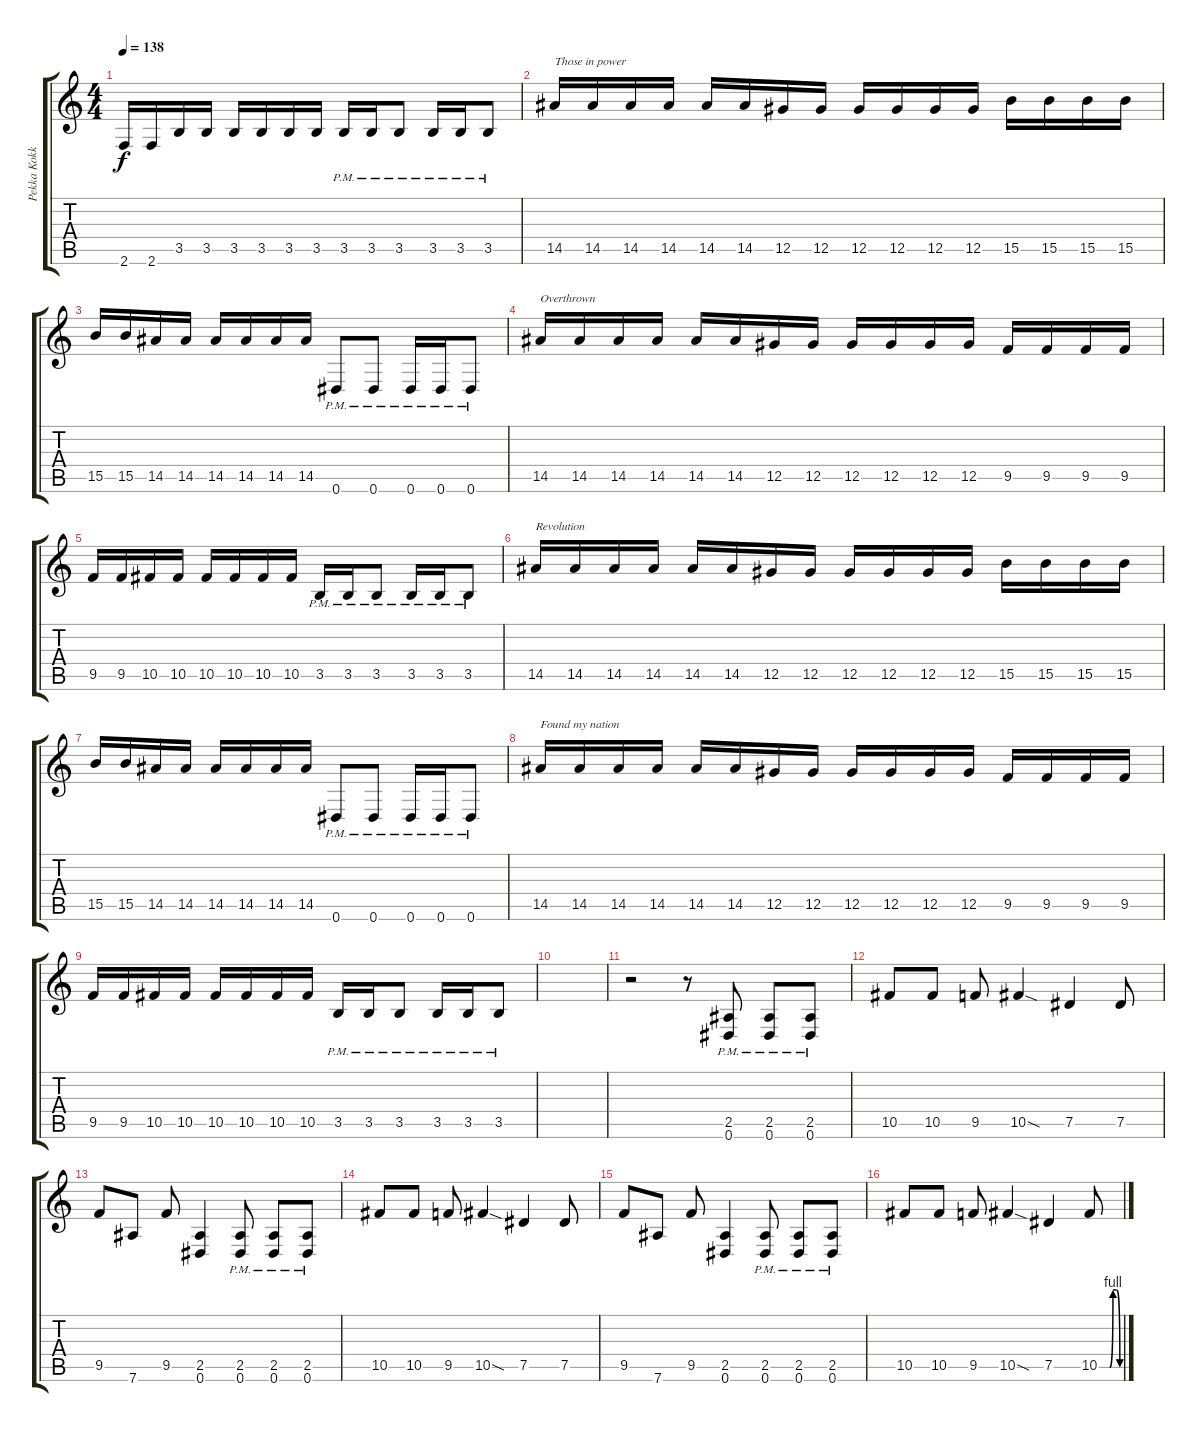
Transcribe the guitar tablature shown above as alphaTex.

\track ("Pekka Kokko" "Pekka Kokk") {instrument distortionguitar}
\staff {score tabs}
\tuning (Eb4 Bb3 Gb3 Db3 Ab2 Eb2) {hide}
\ts (4 4)
\tempo 138
\clef g2
\ks c
2.6.16{dy f} 2.6.16 3.5.16 3.5.16 3.5.16 3.5.16 3.5.16 3.5.16 3.5{pm}.16 3.5{pm}.16 3.5{pm}.8 3.5{pm}.16 3.5{pm}.16 3.5{pm}.8 |
14.5.16{txt "Those in power"} 14.5.16 14.5.16 14.5.16 14.5.16 14.5.16 12.5.16 12.5.16 12.5.16 12.5.16 12.5.16 12.5.16 15.5.16 15.5.16 15.5.16 15.5.16 |
15.5.16 15.5.16 14.5.16 14.5.16 14.5.16 14.5.16 14.5.16 14.5.16 0.6{pm}.8 0.6{pm}.8 0.6{pm}.16 0.6{pm}.16 0.6{pm}.8 |
14.5.16{txt "Overthrown"} 14.5.16 14.5.16 14.5.16 14.5.16 14.5.16 12.5.16 12.5.16 12.5.16 12.5.16 12.5.16 12.5.16 9.5.16 9.5.16 9.5.16 9.5.16 |
9.5.16 9.5.16 10.5.16 10.5.16 10.5.16 10.5.16 10.5.16 10.5.16 3.5{pm}.16 3.5{pm}.16 3.5{pm}.8 3.5{pm}.16 3.5{pm}.16 3.5{pm}.8 |
14.5.16{txt "Revolution"} 14.5.16 14.5.16 14.5.16 14.5.16 14.5.16 12.5.16 12.5.16 12.5.16 12.5.16 12.5.16 12.5.16 15.5.16 15.5.16 15.5.16 15.5.16 |
15.5.16 15.5.16 14.5.16 14.5.16 14.5.16 14.5.16 14.5.16 14.5.16 0.6{pm}.8 0.6{pm}.8 0.6{pm}.16 0.6{pm}.16 0.6{pm}.8 |
14.5.16{txt "Found my nation"} 14.5.16 14.5.16 14.5.16 14.5.16 14.5.16 12.5.16 12.5.16 12.5.16 12.5.16 12.5.16 12.5.16 9.5.16 9.5.16 9.5.16 9.5.16 |
9.5.16 9.5.16 10.5.16 10.5.16 10.5.16 10.5.16 10.5.16 10.5.16 3.5{pm}.16 3.5{pm}.16 3.5{pm}.8 3.5{pm}.16 3.5{pm}.16 3.5{pm}.8 |
|
r.2 r.8 (2.5{pm} 0.6{pm}).8 (2.5{pm} 0.6{pm}).8 (2.5{pm} 0.6{pm}).8 |
10.5.8 10.5.8 9.5.8 10.5{sod}.4 7.5.4 7.5.8 |
9.5.8 7.6.8 9.5.8 (2.5 0.6).4 (2.5{pm} 0.6{pm}).8 (2.5{pm} 0.6{pm}).8 (2.5{pm} 0.6{pm}).8 |
10.5.8 10.5.8 9.5.8 10.5{sod}.4 7.5.4 7.5.8 |
9.5.8 7.6.8 9.5.8 (2.5 0.6).4 (2.5{pm} 0.6{pm}).8 (2.5{pm} 0.6{pm}).8 (2.5{pm} 0.6{pm}).8 |
10.5.8 10.5.8 9.5.8 10.5{sod}.4 7.5.4 10.5{be (custom 0 0 15 0 30 0 40 4 50 4 60 0)}.8
